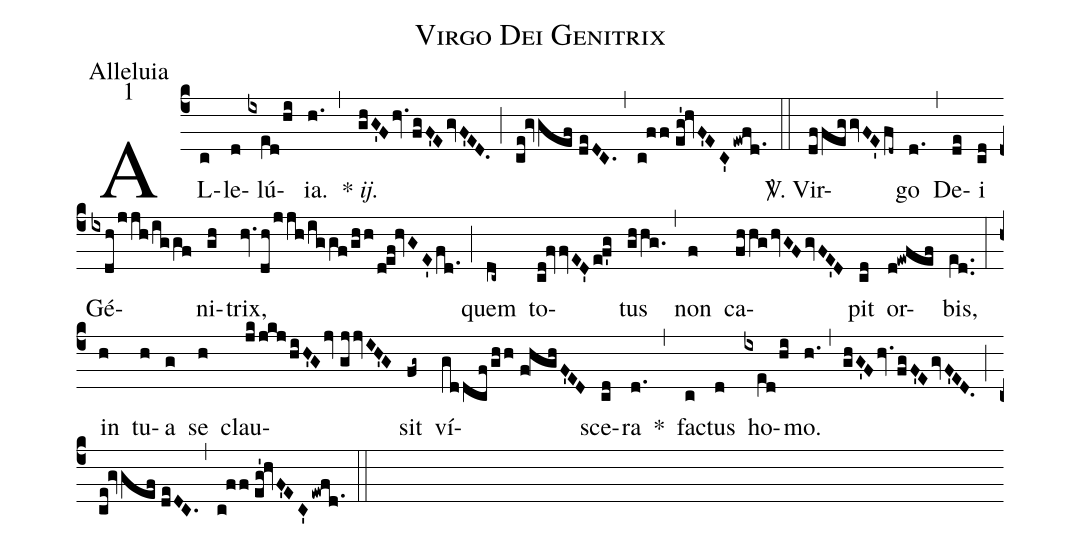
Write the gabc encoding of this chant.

name:Virgo Dei Genitrix;
office-part:Alleluia;
mode:1;
%%
(c4) AL(c)le(d)lú(ixe[ll:1]d/hi){ia}.(h.) (,) * <i>ij.</i>(ghG'Fhv.fgF'EgvF'ED.) (;) (ce!gvgef//deDC.) (,) (c!ff//eg'!hvF'EC'ewfd.1) (::) <sp>V/</sp>. Vir(dffeggvFE'fd~)go(d.) (,) De(de)i(cd) Gé(ixdh/jjh/iggf)ni(gh)trix,(hv.dh/jjh/iggf/ghh/def!hvGE'fd.) (;) quem(dc~) to(cd!fvvED'ef'g)tus(ghhg.) (,) non(f) ca(fhhghvGFgvFE'D)pit(cd) or(d!ewfef)bis,(e[ll:1]d..) (:) in(h) tu(h)a(g) se(h) clau(jk/!jkj/!hiH'Gjv//gjjvIH'G)sit(fg~) ví(gddcfghh//f!hghF'ED)sce(cd)ra(d.) *(,) fa(c)ctus(d) ho(ixe[ll:1]d/hi)mo.(h.) (,) (ghG'Fhv.fgF'EgvF'ED.) (;) (ce!gvgef//deDC.) (,) (c!ff//eg'!hvF'EC'ewfd.1) (::)
